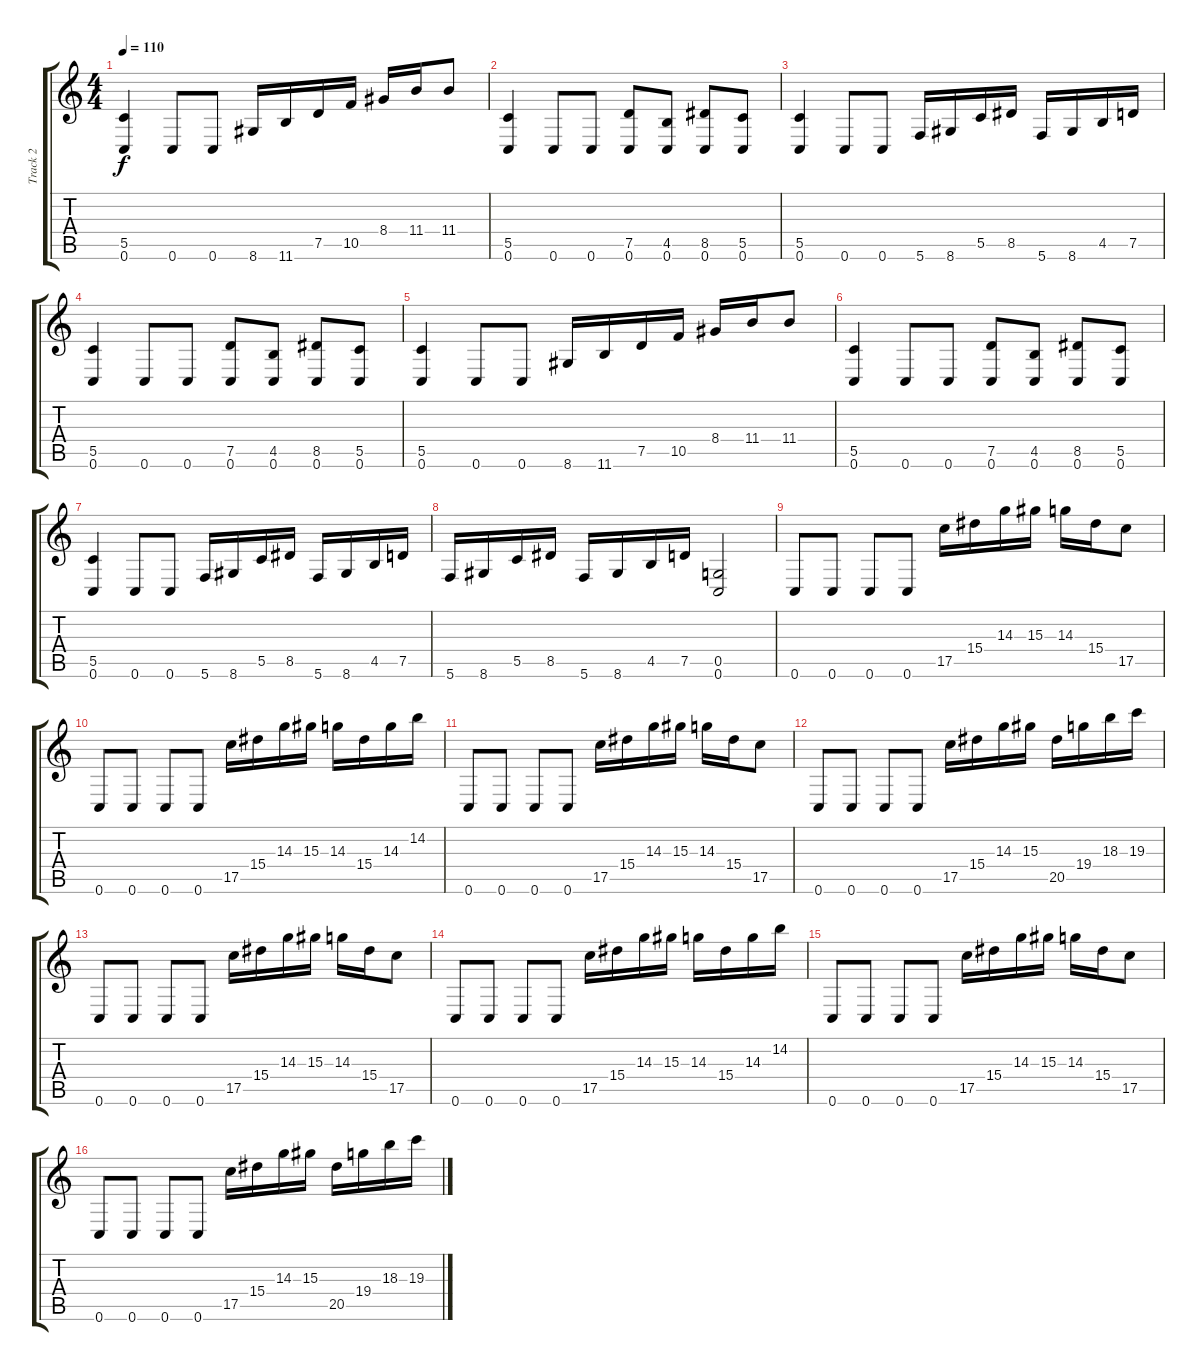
\track ("Track 2" "Track 2") {instrument overdrivenguitar}
\staff {score tabs}
\tuning (D4 A3 F3 C3 G2 C2) {hide}
\ts (4 4)
\tempo 110
\clef g2
\ks c
(5.5 0.6).4{dy f} 0.6.8 0.6.8 8.6.16 11.6.16 7.5.16 10.5.16 8.4.16 11.4.16 11.4.8 |
(5.5 0.6).4 0.6.8 0.6.8 (7.5 0.6).8 (4.5 0.6).8 (8.5 0.6).8 (5.5 0.6).8 |
(5.5 0.6).4 0.6.8 0.6.8 5.6.16 8.6.16 5.5.16 8.5.16 5.6.16 8.6.16 4.5.16 7.5.16 |
(5.5 0.6).4 0.6.8 0.6.8 (7.5 0.6).8 (4.5 0.6).8 (8.5 0.6).8 (5.5 0.6).8 |
(5.5 0.6).4 0.6.8 0.6.8 8.6.16 11.6.16 7.5.16 10.5.16 8.4.16 11.4.16 11.4.8 |
(5.5 0.6).4 0.6.8 0.6.8 (7.5 0.6).8 (4.5 0.6).8 (8.5 0.6).8 (5.5 0.6).8 |
(5.5 0.6).4 0.6.8 0.6.8 5.6.16 8.6.16 5.5.16 8.5.16 5.6.16 8.6.16 4.5.16 7.5.16 |
5.6.16 8.6.16 5.5.16 8.5.16 5.6.16 8.6.16 4.5.16 7.5.16 (0.5 0.6).2 |
0.6.8 0.6.8 0.6.8 0.6.8 17.5.16 15.4.16 14.3.16 15.3.16 14.3.16 15.4.16 17.5.8 |
0.6.8 0.6.8 0.6.8 0.6.8 17.5.16 15.4.16 14.3.16 15.3.16 14.3.16 15.4.16 14.3.16 14.2.16 |
0.6.8 0.6.8 0.6.8 0.6.8 17.5.16 15.4.16 14.3.16 15.3.16 14.3.16 15.4.16 17.5.8 |
0.6.8 0.6.8 0.6.8 0.6.8 17.5.16 15.4.16 14.3.16 15.3.16 20.5.16 19.4.16 18.3.16 19.3.16 |
0.6.8 0.6.8 0.6.8 0.6.8 17.5.16 15.4.16 14.3.16 15.3.16 14.3.16 15.4.16 17.5.8 |
0.6.8 0.6.8 0.6.8 0.6.8 17.5.16 15.4.16 14.3.16 15.3.16 14.3.16 15.4.16 14.3.16 14.2.16 |
0.6.8 0.6.8 0.6.8 0.6.8 17.5.16 15.4.16 14.3.16 15.3.16 14.3.16 15.4.16 17.5.8 |
0.6.8 0.6.8 0.6.8 0.6.8 17.5.16 15.4.16 14.3.16 15.3.16 20.5.16 19.4.16 18.3.16 19.3.16
